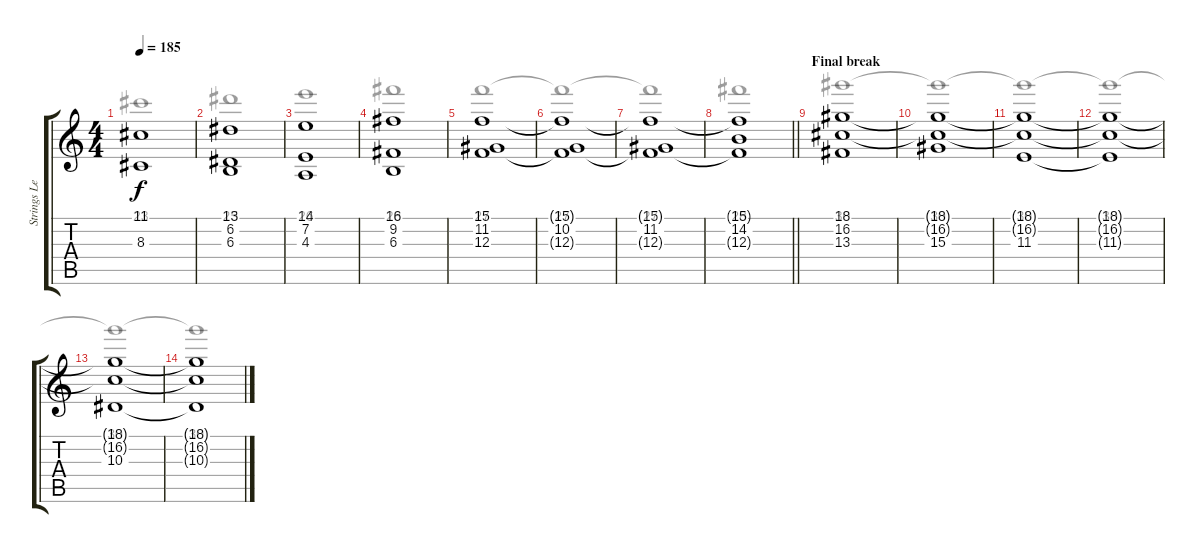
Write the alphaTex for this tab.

\track ("Strings Lead" "Strings Le") {instrument stringensemble1}
\staff {score tabs}
\tuning (D4 A3 F3 C3 G2 D2) {hide}
\voice
\ts (4 4)
\tempo 185
\clef g2
\ks c
(11.1 8.3).1{dy f} |
(13.1 6.2 6.3).1 |
(14.1 7.2 4.3).1 |
(16.1 9.2 6.3).1 |
(15.1 11.2 12.3).1 |
(15.1{t} 10.2 12.3{t}).1 |
(15.1{t} 11.2 12.3{t}).1 |
\barLineRight lightlight
(15.1{t} 14.2 12.3{t}).1 |
\section ("" "Final break")
(18.1 16.2 13.3).1 |
(18.1{t} 16.2{t} 15.3).1 |
(18.1{t} 16.2{t} 11.3).1 |
(18.1{t} 16.2{t} 11.3{t}).1 |
(18.1{t} 16.2{t} 10.3).1 |
(18.1{t} 16.2{t} 10.3{t}).1 |
|
\voice
\clef g2
\ottava regular
\simile none
\ks c
23.1.1{dy f} |
25.1.1 |
26.1.1 |
28.1.1 |
27.1.1 |
27.1{t}.1 |
27.1{t}.1 |
\barLineRight lightlight
28.1.1 |
30.1.1 |
30.1{t}.1 |
30.1{t}.1 |
30.1{t}.1 |
30.1{t}.1 |
30.1{t}.1 |
|
